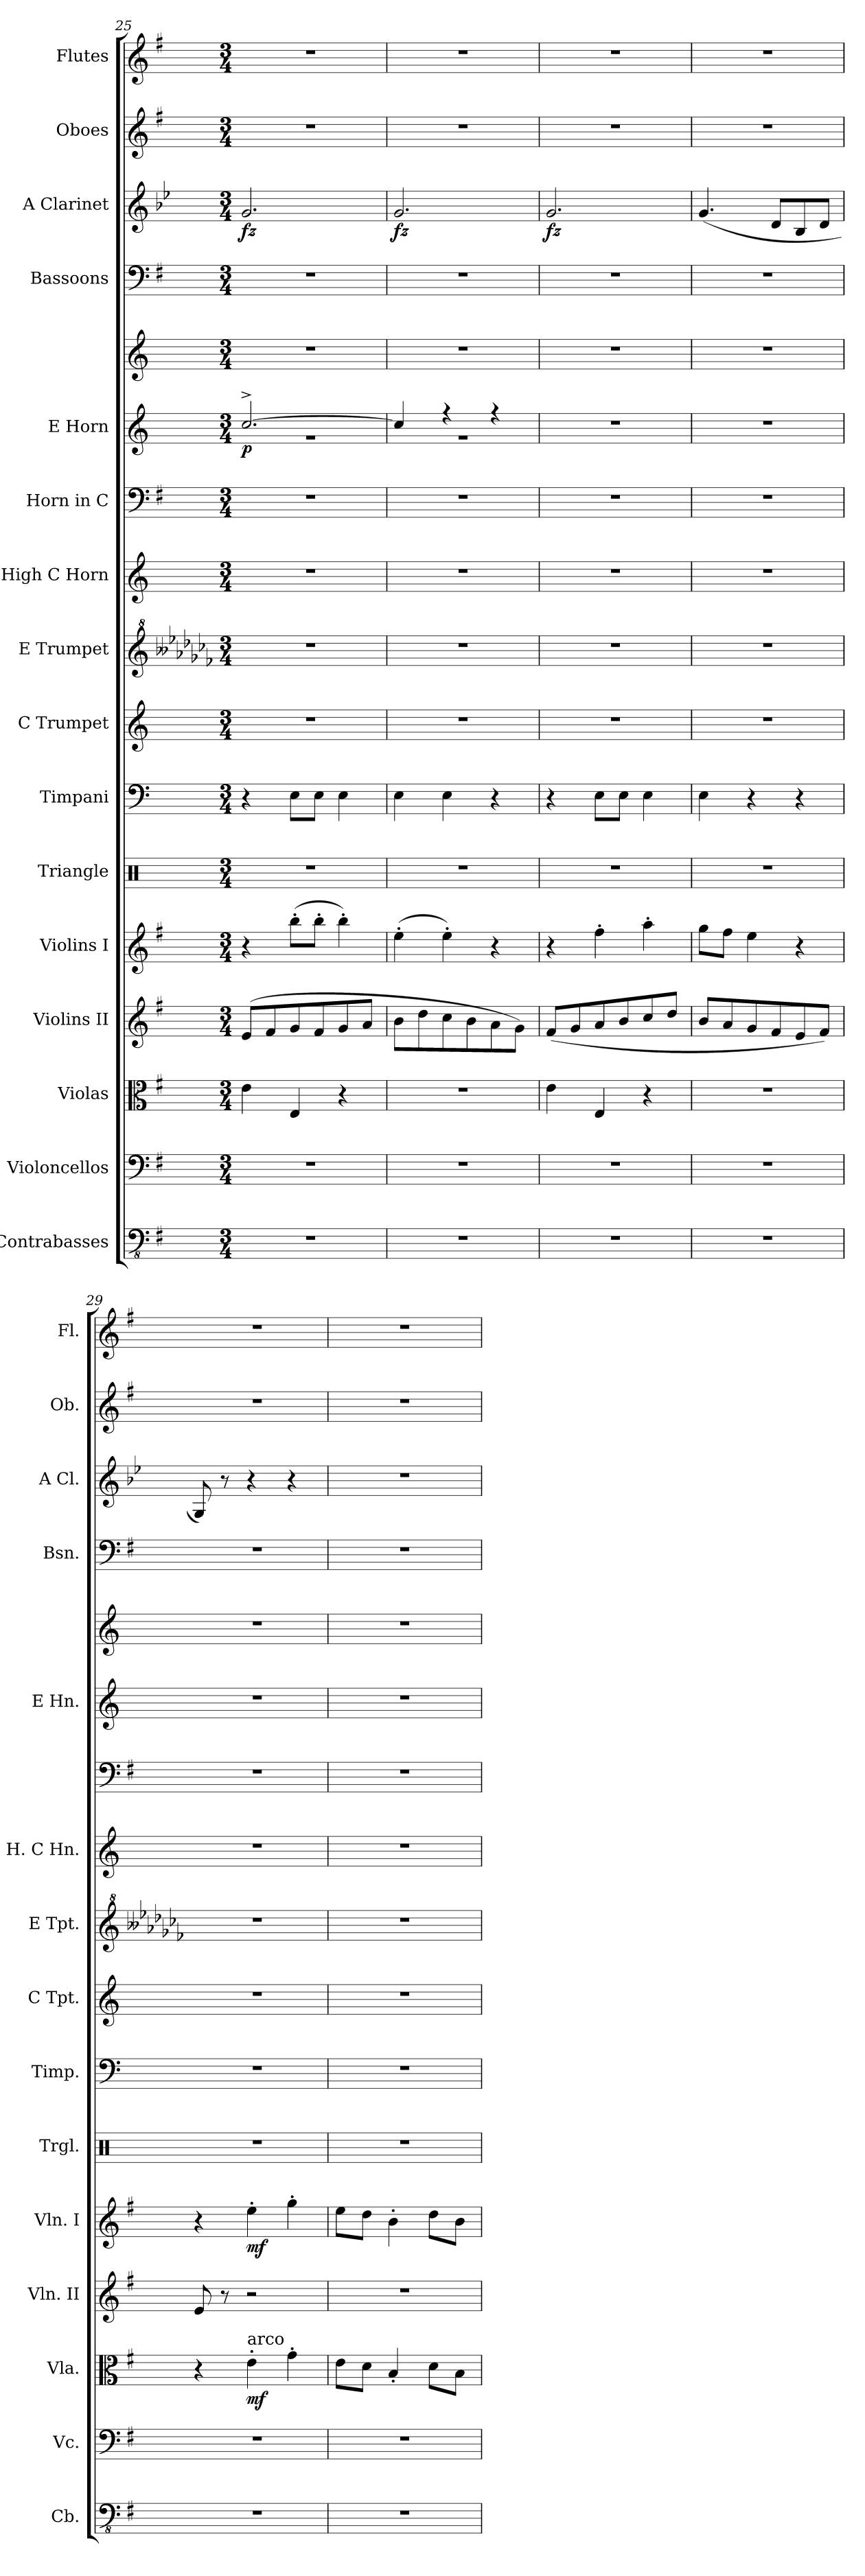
**kern	**kern	**kern	**dynam	**kern	**kern	**dynam	**kern	**kern	**kern	**kern	**kern	**kern	**kern	**kern	**dynam	**kern	**kern	**dynam	**kern	**kern
*part16	*part15	*part14	*part14	*part13	*part12	*part12	*part11	*part10	*part9	*part8	*part7	*part6	*part5	*part5	*part5	*part4	*part3	*part3	*part2	*part1
*staff17	*staff16	*staff15	*staff15	*staff14	*staff13	*staff13	*staff12	*staff11	*staff10	*staff9	*staff8	*staff7	*staff6	*staff5	*staff5/6	*staff4	*staff3	*staff3	*staff2	*staff1
*I"Contrabasses	*I"Violoncellos	*I"Violas	*	*I"Violins II	*I"Violins I	*	*I"Triangle	*I"Timpani	*I"C Trumpet	*I"E Trumpet	*I"High C Horn	*I"Horn in C	*I"E Horn	*	*	*I"Bassoons	*I"A Clarinet	*	*I"Oboes	*I"Flutes
*I'Cb.	*I'Vc.	*I'Vla.	*	*I'Vln. II	*I'Vln. I	*	*I'Trgl.	*I'Timp.	*I'C Tpt.	*I'E Tpt.	*I'H. C Hn.	*	*I'E Hn.	*	*	*I'Bsn.	*I'A Cl.	*	*I'Ob.	*I'Fl.
*clefFv4	*clefF4	*clefC3	*	*clefG2	*clefG2	*	*clefX	*clefF4	*clefG2	*clefG^2	*clefG2	*clefF4	*clefG2	*clefG2	*	*clefF4	*clefG2	*	*clefG2	*clefG2
*ITrd7c12	*	*	*	*	*	*	*	*	*	*ITrd-3c-4	*ITrd7c12	*ITrd7c12	*ITrd5c8	*ITrd5c8	*	*	*ITrd2c3	*	*	*
*k[f#]	*k[f#]	*k[f#]	*	*k[f#]	*k[f#]	*	*k[]	*k[]	*k[]	*k[b--e-a-d-g-c-f-]	*k[]	*k[f#]	*k[f#c#g#d#]	*k[f#c#g#d#]	*	*k[f#]	*k[f#]	*	*k[f#]	*k[f#]
*M3/4	*M3/4	*M3/4	*	*M3/4	*M3/4	*	*M3/4	*M3/4	*M3/4	*M3/4	*M3/4	*M3/4	*M3/4	*M3/4	*	*M3/4	*M3/4	*	*M3/4	*M3/4
=25	=25	=25	=25	=25	=25	=25	=25	=25	=25	=25	=25	=25	=25	=25	=25	=25	=25	=25	=25	=25
*	*	*	*	*	*	*	*	*	*	*	*	*	*^	*	*	*	*	*	*	*
!	!	!	!	!	!	!	!	!	!	!	!	!	!	!	!	!LO:DY:b=2	!	!	!LO:DY:b	!	!
2.r	2.r	4e\	.	(>8e/L	4r	.	2.r	4r	2.r	2.r	2.r	2.r	[2.e^/	2.r	2.r	p	2.r	2.e/	fz	2.r	2.r
.	.	.	.	8f#/	.	.	.	.	.	.	.	.	.	.	.	.	.	.	.	.	.
.	.	4E/	.	8g/	(>8bb'\L	.	.	8E\L	.	.	.	.	.	.	.	.	.	.	.	.	.
.	.	.	.	8f#/	8bb'\J	.	.	8E\J	.	.	.	.	.	.	.	.	.	.	.	.	.
.	.	4r	.	8g/	4bb'\)	.	.	4E\	.	.	.	.	.	.	.	.	.	.	.	.	.
.	.	.	.	8a/J	.	.	.	.	.	.	.	.	.	.	.	.	.	.	.	.	.
=26	=26	=26	=26	=26	=26	=26	=26	=26	=26	=26	=26	=26	=26	=26	=26	=26	=26	=26	=26	=26	=26
!	!	!	!	!	!	!	!	!	!	!	!	!	!	!	!	!	!	!	!LO:DY:b	!	!
2.r	2.r	2.r	.	8b\L	(>4ee'\	.	2.r	4E\	2.r	2.r	2.r	2.r	4e/]	2.r	2.r	.	2.r	2.e/	fz	2.r	2.r
.	.	.	.	8dd\	.	.	.	.	.	.	.	.	.	.	.	.	.	.	.	.	.
.	.	.	.	8cc\	4ee'\)	.	.	4E\	.	.	.	.	4r	.	.	.	.	.	.	.	.
.	.	.	.	8b\	.	.	.	.	.	.	.	.	.	.	.	.	.	.	.	.	.
.	.	.	.	8a\	4r	.	.	4r	.	.	.	.	4r	.	.	.	.	.	.	.	.
.	.	.	.	8g\J)	.	.	.	.	.	.	.	.	.	.	.	.	.	.	.	.	.
*	*	*	*	*	*	*	*	*	*	*	*	*	*v	*v	*	*	*	*	*	*	*
=27	=27	=27	=27	=27	=27	=27	=27	=27	=27	=27	=27	=27	=27	=27	=27	=27	=27	=27	=27	=27
!	!	!	!	!	!	!	!	!	!	!	!	!	!	!	!	!	!	!LO:DY:b	!	!
2.r	2.r	4e\	.	(>8f#/L	4r	.	2.r	4r	2.r	2.r	2.r	2.r	2.r	2.r	.	2.r	2.e/	fz	2.r	2.r
.	.	.	.	8g/	.	.	.	.	.	.	.	.	.	.	.	.	.	.	.	.
.	.	4E/	.	8a/	4ff#'\	.	.	8E\L	.	.	.	.	.	.	.	.	.	.	.	.
.	.	.	.	8b/	.	.	.	8E\J	.	.	.	.	.	.	.	.	.	.	.	.
.	.	4r	.	8cc/	4aa'\	.	.	4E\	.	.	.	.	.	.	.	.	.	.	.	.
.	.	.	.	8dd/J	.	.	.	.	.	.	.	.	.	.	.	.	.	.	.	.
=28	=28	=28	=28	=28	=28	=28	=28	=28	=28	=28	=28	=28	=28	=28	=28	=28	=28	=28	=28	=28
2.r	2.r	2.r	.	8b/L	8gg\L	.	2.r	4E\	2.r	2.r	2.r	2.r	2.r	2.r	.	2.r	(<4.e/	.	2.r	2.r
.	.	.	.	8a/	8ff#\J	.	.	.	.	.	.	.	.	.	.	.	.	.	.	.
.	.	.	.	8g/	4ee\	.	.	4r	.	.	.	.	.	.	.	.	.	.	.	.
.	.	.	.	8f#/	.	.	.	.	.	.	.	.	.	.	.	.	8B/L	.	.	.
.	.	.	.	8e/	4r	.	.	4r	.	.	.	.	.	.	.	.	8G/	.	.	.
.	.	.	.	8f#/J)	.	.	.	.	.	.	.	.	.	.	.	.	8B/J	.	.	.
=29	=29	=29	=29	=29	=29	=29	=29	=29	=29	=29	=29	=29	=29	=29	=29	=29	=29	=29	=29	=29
2.r	2.r	4r	.	8e/	4r	.	2.r	2.r	2.r	2.r	2.r	2.r	2.r	2.r	.	2.r	8E/)	.	2.r	2.r
.	.	.	.	8r	.	.	.	.	.	.	.	.	.	.	.	.	8r	.	.	.
!	!	!LO:TX:a:t=arco	!	!	!	!	!	!	!	!	!	!	!	!	!	!	!	!	!	!
!	!	!	!LO:DY:b	!	!	!LO:DY:b	!	!	!	!	!	!	!	!	!	!	!	!	!	!
.	.	4e'\	mf	2r	4ee'\	mf	.	.	.	.	.	.	.	.	.	.	4r	.	.	.
.	.	4g'\	.	.	4gg'\	.	.	.	.	.	.	.	.	.	.	.	4r	.	.	.
=30	=30	=30	=30	=30	=30	=30	=30	=30	=30	=30	=30	=30	=30	=30	=30	=30	=30	=30	=30	=30
2.r	2.r	8e\L	.	2.r	8ee\L	.	2.r	2.r	2.r	2.r	2.r	2.r	2.r	2.r	.	2.r	2.r	.	2.r	2.r
.	.	8d\J	.	.	8dd\J	.	.	.	.	.	.	.	.	.	.	.	.	.	.	.
.	.	4B'/	.	.	4b'\	.	.	.	.	.	.	.	.	.	.	.	.	.	.	.
.	.	8d\L	.	.	8dd\L	.	.	.	.	.	.	.	.	.	.	.	.	.	.	.
.	.	8B\J	.	.	8b\J	.	.	.	.	.	.	.	.	.	.	.	.	.	.	.
=	=	=	=	=	=	=	=	=	=	=	=	=	=	=	=	=	=	=	=	=
*-	*-	*-	*-	*-	*-	*-	*-	*-	*-	*-	*-	*-	*-	*-	*-	*-	*-	*-	*-	*-
